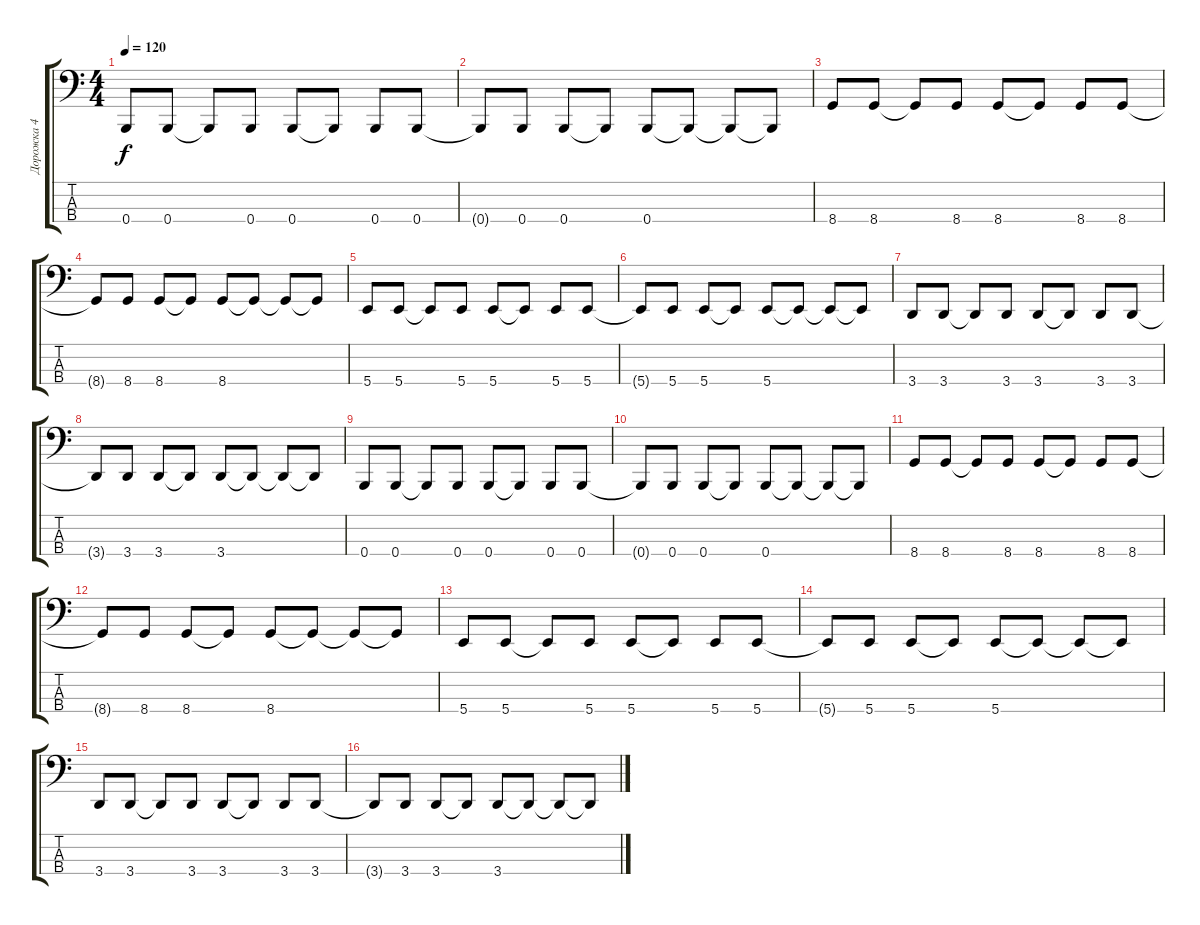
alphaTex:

\track ("Дорожка 4" "Дорожка 4") {instrument electricbassfinger}
\staff {score tabs}
\tuning (E2 B1 Gb1 B0) {hide}
\ts (4 4)
\tempo 120
\clef f4
\ks c
0.4.8{dy f instrument electricbassfinger} 0.4.8 0.4{t}.8 0.4.8 0.4.8 0.4{t}.8 0.4.8 0.4.8 |
0.4{t}.8 0.4.8 0.4.8 0.4{t}.8 0.4.8 0.4{t}.8 0.4{t}.8 0.4{t}.8 |
8.4.8 8.4.8 8.4{t}.8 8.4.8 8.4.8 8.4{t}.8 8.4.8 8.4.8 |
8.4{t}.8 8.4.8 8.4.8 8.4{t}.8 8.4.8 8.4{t}.8 8.4{t}.8 8.4{t}.8 |
5.4.8 5.4.8 5.4{t}.8 5.4.8 5.4.8 5.4{t}.8 5.4.8 5.4.8 |
5.4{t}.8 5.4.8 5.4.8 5.4{t}.8 5.4.8 5.4{t}.8 5.4{t}.8 5.4{t}.8 |
3.4.8 3.4.8 3.4{t}.8 3.4.8 3.4.8 3.4{t}.8 3.4.8 3.4.8 |
3.4{t}.8 3.4.8 3.4.8 3.4{t}.8 3.4.8 3.4{t}.8 3.4{t}.8 3.4{t}.8 |
0.4.8 0.4.8 0.4{t}.8 0.4.8 0.4.8 0.4{t}.8 0.4.8 0.4.8 |
0.4{t}.8 0.4.8 0.4.8 0.4{t}.8 0.4.8 0.4{t}.8 0.4{t}.8 0.4{t}.8 |
8.4.8 8.4.8 8.4{t}.8 8.4.8 8.4.8 8.4{t}.8 8.4.8 8.4.8 |
8.4{t}.8 8.4.8 8.4.8 8.4{t}.8 8.4.8 8.4{t}.8 8.4{t}.8 8.4{t}.8 |
5.4.8 5.4.8 5.4{t}.8 5.4.8 5.4.8 5.4{t}.8 5.4.8 5.4.8 |
5.4{t}.8 5.4.8 5.4.8 5.4{t}.8 5.4.8 5.4{t}.8 5.4{t}.8 5.4{t}.8 |
3.4.8 3.4.8 3.4{t}.8 3.4.8 3.4.8 3.4{t}.8 3.4.8 3.4.8 |
3.4{t}.8 3.4.8 3.4.8 3.4{t}.8 3.4.8 3.4{t}.8 3.4{t}.8 3.4{t}.8
